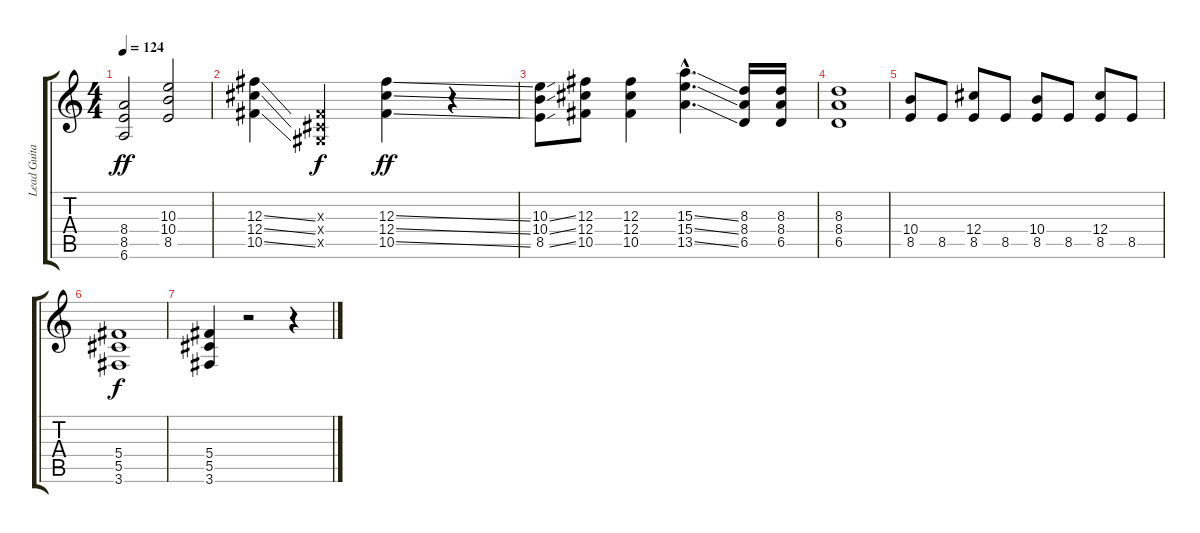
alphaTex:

\track ("Lead Guitar" "Lead Guita") {instrument overdrivenguitar}
\staff {score tabs}
\tuning (Eb4 Bb3 Gb3 Db3 Ab2 Eb2) {hide}
\ts (4 4)
\tempo 124
\clef g2
\ks c
(8.4 8.5 6.6).2{dy ff} (10.3 10.4 8.5).2 |
(12.3{ss} 12.4{ss} 10.5{ss}).4 (0.3{x} 0.4{x} 0.5{x}).4{dy f} (12.3{ss} 12.4{ss} 10.5{ss}).4{dy ff} r.4 |
(10.3{ss} 10.4{ss} 8.5{ss}).8 (12.3 12.4 10.5).8 (12.3 12.4 10.5).4 (15.3{ss hac} 15.4{ss hac} 13.5{ss hac}).4{d} (8.3 8.4 6.5).16 (8.3 8.4 6.5).16 |
(8.3 8.4 6.5).1 |
(10.4 8.5).8 8.5.8 (12.4 8.5).8 8.5.8 (10.4 8.5).8 8.5.8 (12.4 8.5).8 8.5.8 |
(5.4 5.5 3.6).1{dy f} |
(5.4 5.5 3.6).4 r.2 r.4
